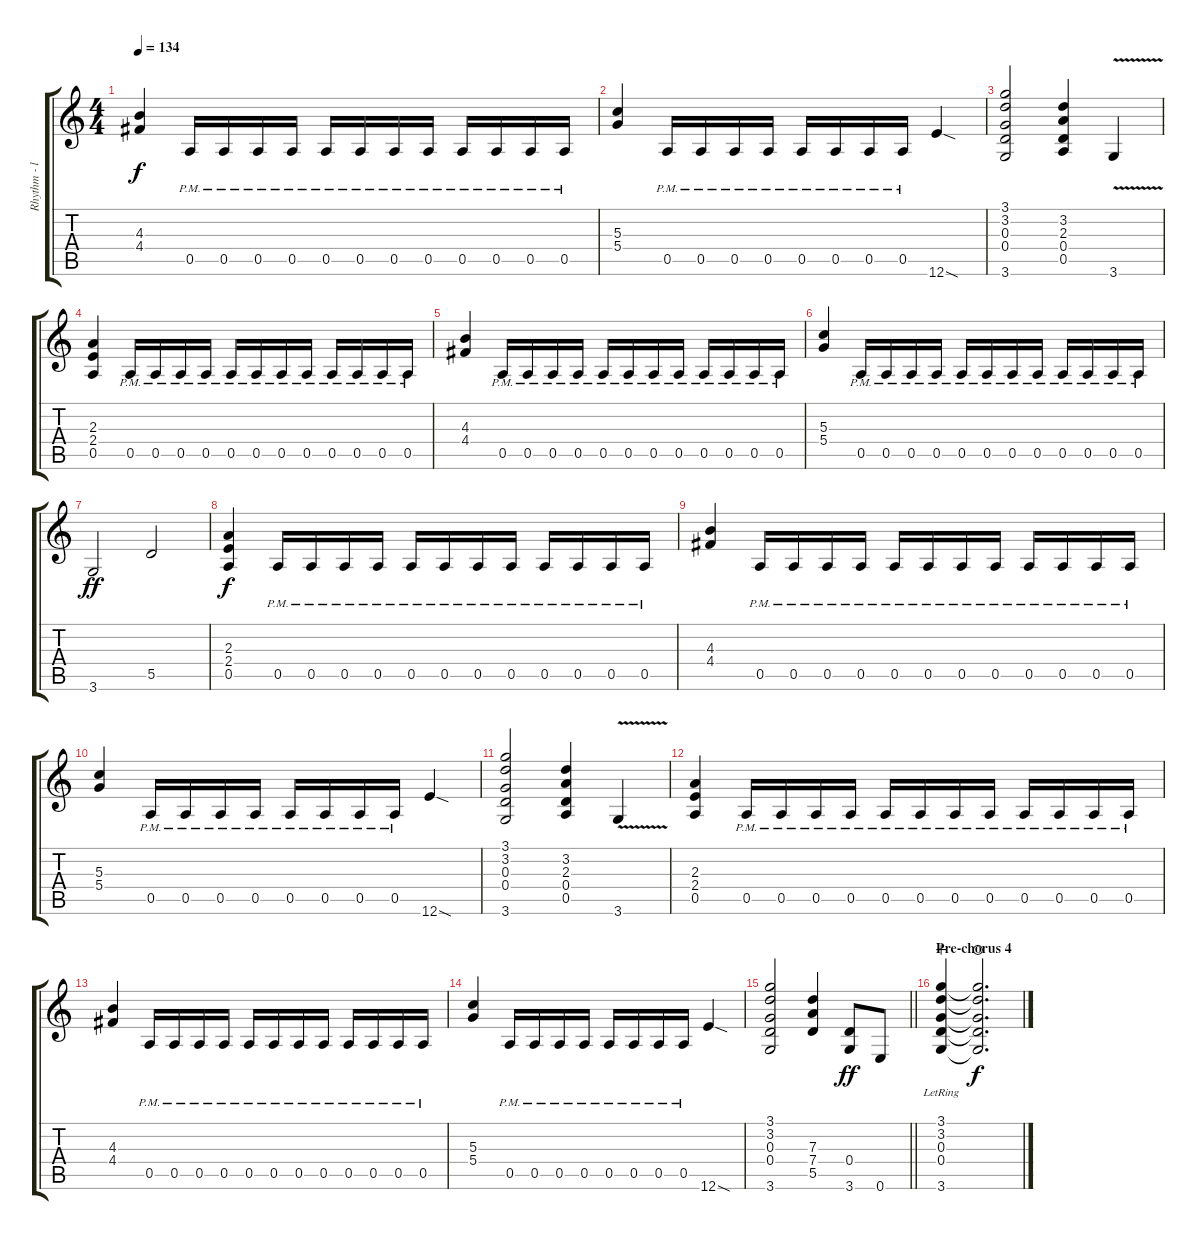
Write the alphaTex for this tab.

\track ("Rhythm - left" "Rhythm - l") {instrument distortionguitar}
\staff {score tabs}
\tuning (E4 B3 G3 D3 A2 E2) {hide}
\ts (4 4)
\tempo 134
\clef g2
\ks aminor
(4.3 4.4).4{dy f} 0.5{pm}.16 0.5{pm}.16 0.5{pm}.16 0.5{pm}.16 0.5{pm}.16 0.5{pm}.16 0.5{pm}.16 0.5{pm}.16 0.5{pm}.16 0.5{pm}.16 0.5{pm}.16 0.5{pm}.16 |
(5.3 5.4).4 0.5{pm}.16 0.5{pm}.16 0.5{pm}.16 0.5{pm}.16 0.5{pm}.16 0.5{pm}.16 0.5{pm}.16 0.5{pm}.16 12.6{sod}.4 |
(3.1 3.2 0.3 0.4 3.6).2 (3.2 2.3 0.4 0.5).4 3.6{v}.4 |
(2.3 2.4 0.5).4 0.5{pm}.16 0.5{pm}.16 0.5{pm}.16 0.5{pm}.16 0.5{pm}.16 0.5{pm}.16 0.5{pm}.16 0.5{pm}.16 0.5{pm}.16 0.5{pm}.16 0.5{pm}.16 0.5{pm}.16 |
(4.3 4.4).4 0.5{pm}.16 0.5{pm}.16 0.5{pm}.16 0.5{pm}.16 0.5{pm}.16 0.5{pm}.16 0.5{pm}.16 0.5{pm}.16 0.5{pm}.16 0.5{pm}.16 0.5{pm}.16 0.5{pm}.16 |
(5.3 5.4).4 0.5{pm}.16 0.5{pm}.16 0.5{pm}.16 0.5{pm}.16 0.5{pm}.16 0.5{pm}.16 0.5{pm}.16 0.5{pm}.16 0.5{pm}.16 0.5{pm}.16 0.5{pm}.16 0.5{pm}.16 |
3.6.2{dy ff} 5.5.2 |
(2.3 2.4 0.5).4{dy f} 0.5{pm}.16 0.5{pm}.16 0.5{pm}.16 0.5{pm}.16 0.5{pm}.16 0.5{pm}.16 0.5{pm}.16 0.5{pm}.16 0.5{pm}.16 0.5{pm}.16 0.5{pm}.16 0.5{pm}.16 |
(4.3 4.4).4 0.5{pm}.16 0.5{pm}.16 0.5{pm}.16 0.5{pm}.16 0.5{pm}.16 0.5{pm}.16 0.5{pm}.16 0.5{pm}.16 0.5{pm}.16 0.5{pm}.16 0.5{pm}.16 0.5{pm}.16 |
(5.3 5.4).4 0.5{pm}.16 0.5{pm}.16 0.5{pm}.16 0.5{pm}.16 0.5{pm}.16 0.5{pm}.16 0.5{pm}.16 0.5{pm}.16 12.6{sod}.4 |
(3.1 3.2 0.3 0.4 3.6).2 (3.2 2.3 0.4 0.5).4 3.6{v}.4 |
(2.3 2.4 0.5).4 0.5{pm}.16 0.5{pm}.16 0.5{pm}.16 0.5{pm}.16 0.5{pm}.16 0.5{pm}.16 0.5{pm}.16 0.5{pm}.16 0.5{pm}.16 0.5{pm}.16 0.5{pm}.16 0.5{pm}.16 |
(4.3 4.4).4 0.5{pm}.16 0.5{pm}.16 0.5{pm}.16 0.5{pm}.16 0.5{pm}.16 0.5{pm}.16 0.5{pm}.16 0.5{pm}.16 0.5{pm}.16 0.5{pm}.16 0.5{pm}.16 0.5{pm}.16 |
(5.3 5.4).4 0.5{pm}.16 0.5{pm}.16 0.5{pm}.16 0.5{pm}.16 0.5{pm}.16 0.5{pm}.16 0.5{pm}.16 0.5{pm}.16 12.6{sod}.4 |
\barLineRight lightlight
(3.1 3.2 0.3 0.4 3.6).2 (7.3 7.4 5.5).4 (0.4 3.6).8{dy ff} 0.6.8 |
\section ("" "Pre-chorus 4")
(3.1 3.2 0.3{lr} 0.4{lr} 3.6).4{wahc} (3.1{t} 3.2{t} 0.3{t} 0.4{t} 3.6{t}).2{d dy f waho}
